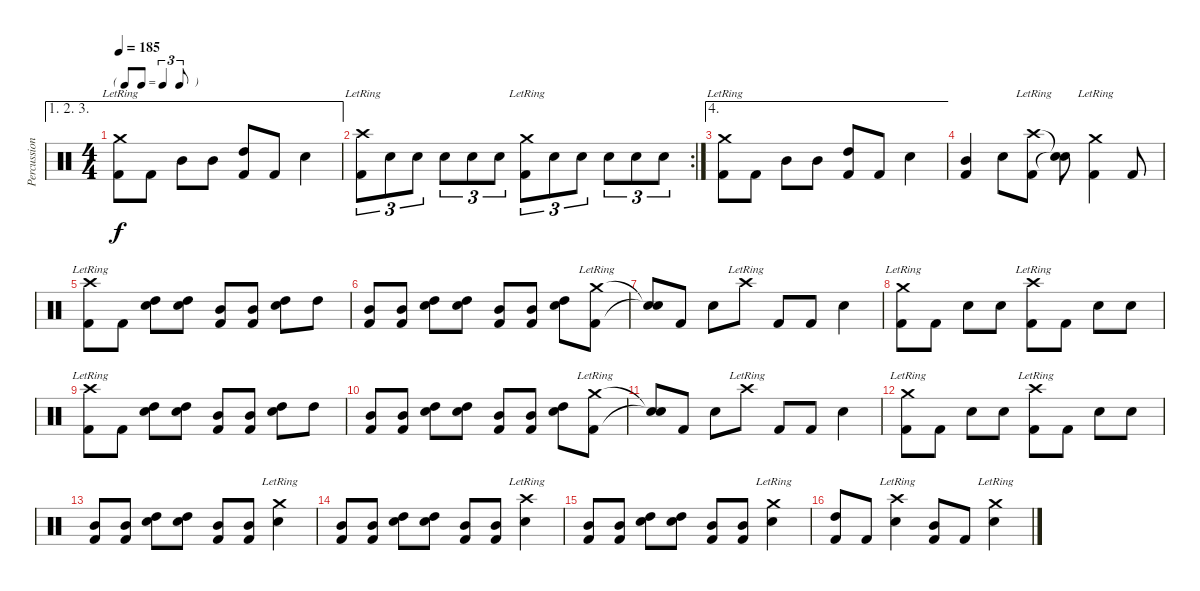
\track ("Percussion" "Percussion") {instrument percussion}
\staff {score}
\articulation defaults
\ae (1 2 3)
\ts (4 4)
\tf triplet8th
\tempo 185
\clef neutral
\ks c
("Crash medium (hit)"{lr} "Kick (hit) 2").8{dy f} "Kick (hit) 2".8 "Mid Tom (hit)".8 "Mid Tom (hit)".8 ("High Tom (hit)" "Kick (hit) 2").8 "Kick (hit) 2".8 "Snare (hit) 2".4 |
\rc 2
("Crash high (hit)"{lr} "Kick (hit) 2").8{tu (3 2)} "Snare (hit) 2".8{tu (3 2)} "Snare (hit) 2".8{tu (3 2)} "Snare (hit) 2".8{tu (3 2)} "Snare (hit) 2".8{tu (3 2)} "Snare (hit) 2".8{tu (3 2)} ("Crash medium (hit)"{lr} "Kick (hit) 2").8{tu (3 2)} "Snare (hit) 2".8{tu (3 2)} "Snare (hit) 2".8{tu (3 2)} "Snare (hit) 2".8{tu (3 2)} "Snare (hit) 2".8{tu (3 2)} "Snare (hit) 2".8{tu (3 2)} |
\ae 4
("Crash medium (hit)"{lr} "Kick (hit) 2").8 "Kick (hit) 2".8 "Mid Tom (hit)".8 "Mid Tom (hit)".8 ("High Tom (hit)" "Kick (hit) 2").8 "Kick (hit) 2".8 "Snare (hit) 2".4 |
("Mid Tom (hit)" "Kick (hit) 2").4 "Snare (hit) 2".8 ("Crash high (hit)"{lr} "Kick (hit) 2").8 ("Snare (hit)"{t} "Snare (hit)"{t}).8 ("Crash medium (hit)"{lr} "Kick (hit) 2").4 "Kick (hit) 2".8 |
("Crash high (hit)"{lr} "Kick (hit) 2").8 "Kick (hit) 2".8 ("High Tom (hit)" "Snare (hit) 2").8 ("High Tom (hit)" "Snare (hit) 2").8 ("Mid Tom (hit)" "Kick (hit) 2").8 ("Mid Tom (hit)" "Kick (hit) 2").8 ("High Tom (hit)" "Snare (hit) 2").8 "High Tom (hit)".8 |
("Mid Tom (hit)" "Kick (hit) 2").8 ("Mid Tom (hit)" "Kick (hit) 2").8 ("High Tom (hit)" "Snare (hit) 2").8 ("High Tom (hit)" "Snare (hit) 2").8 ("Mid Tom (hit)" "Kick (hit) 2").8 ("Mid Tom (hit)" "Kick (hit) 2").8 ("High Tom (hit)" "Snare (hit) 2").8 ("Crash medium (hit)"{lr} "Kick (hit) 2").8 |
("Snare (hit)"{t} "Snare (hit)"{t}).8 "Kick (hit) 2".8 "Snare (hit) 2".8 "Crash high (hit)"{lr}.8 "Kick (hit) 2".8 "Kick (hit) 2".8 "Snare (hit) 2".4 |
("Crash medium (hit)"{lr} "Kick (hit) 2").8 "Kick (hit) 2".8 "Snare (hit) 2".8 "Snare (hit) 2".8 ("Crash high (hit)"{lr} "Kick (hit) 2").8 "Kick (hit) 2".8 "Snare (hit) 2".8 "Snare (hit) 2".8 |
("Crash high (hit)"{lr} "Kick (hit) 2").8 "Kick (hit) 2".8 ("High Tom (hit)" "Snare (hit) 2").8 ("High Tom (hit)" "Snare (hit) 2").8 ("Mid Tom (hit)" "Kick (hit) 2").8 ("Mid Tom (hit)" "Kick (hit) 2").8 ("High Tom (hit)" "Snare (hit) 2").8 "High Tom (hit)".8 |
("Mid Tom (hit)" "Kick (hit) 2").8 ("Mid Tom (hit)" "Kick (hit) 2").8 ("High Tom (hit)" "Snare (hit) 2").8 ("High Tom (hit)" "Snare (hit) 2").8 ("Mid Tom (hit)" "Kick (hit) 2").8 ("Mid Tom (hit)" "Kick (hit) 2").8 ("High Tom (hit)" "Snare (hit) 2").8 ("Crash medium (hit)"{lr} "Kick (hit) 2").8 |
("Snare (hit)"{t} "Snare (hit)"{t}).8 "Kick (hit) 2".8 "Snare (hit) 2".8 "Crash high (hit)"{lr}.8 "Kick (hit) 2".8 "Kick (hit) 2".8 "Snare (hit) 2".4 |
("Crash medium (hit)"{lr} "Kick (hit) 2").8 "Kick (hit) 2".8 "Snare (hit) 2".8 "Snare (hit) 2".8 ("Crash high (hit)"{lr} "Kick (hit) 2").8 "Kick (hit) 2".8 "Snare (hit) 2".8 "Snare (hit) 2".8 |
("Mid Tom (hit)" "Kick (hit) 2").8 ("Mid Tom (hit)" "Kick (hit) 2").8 ("High Tom (hit)" "Snare (hit) 2").8 ("High Tom (hit)" "Snare (hit) 2").8 ("Mid Tom (hit)" "Kick (hit) 2").8 ("Mid Tom (hit)" "Kick (hit) 2").8 ("Crash medium (hit)"{lr} "Snare (hit) 2").4 |
("Mid Tom (hit)" "Kick (hit) 2").8 ("Mid Tom (hit)" "Kick (hit) 2").8 ("High Tom (hit)" "Snare (hit) 2").8 ("High Tom (hit)" "Snare (hit) 2").8 ("Mid Tom (hit)" "Kick (hit) 2").8 ("Mid Tom (hit)" "Kick (hit) 2").8 ("Crash high (hit)"{lr} "Snare (hit) 2").4 |
("Mid Tom (hit)" "Kick (hit) 2").8 ("Mid Tom (hit)" "Kick (hit) 2").8 ("High Tom (hit)" "Snare (hit) 2").8 ("High Tom (hit)" "Snare (hit) 2").8 ("Mid Tom (hit)" "Kick (hit) 2").8 ("Mid Tom (hit)" "Kick (hit) 2").8 ("Crash medium (hit)"{lr} "Snare (hit) 2").4 |
("High Tom (hit)" "Kick (hit) 2").8 "Kick (hit) 2".8 ("Crash high (hit)"{lr} "Snare (hit) 2").4 ("Mid Tom (hit)" "Kick (hit) 2").8 "Kick (hit) 2".8 ("Crash medium (hit)"{lr} "Snare (hit) 2").4
